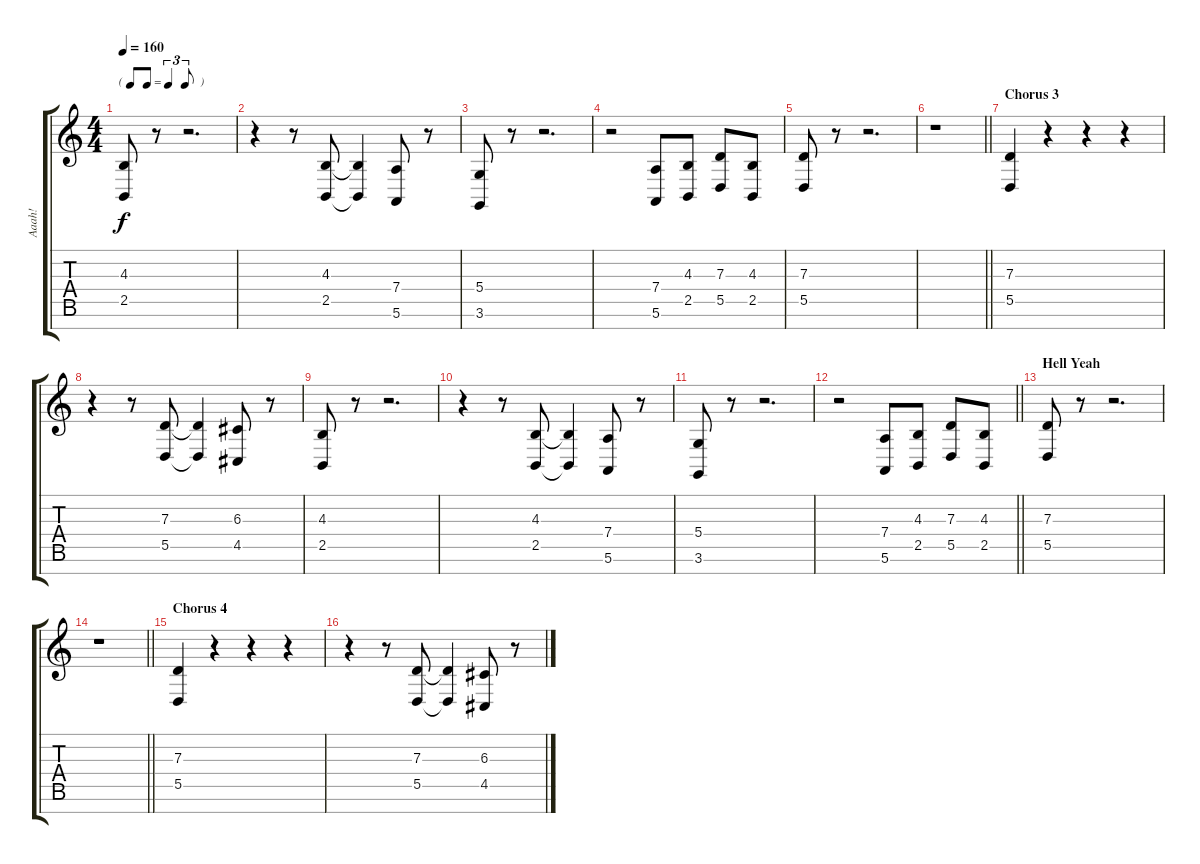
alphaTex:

\track ("Aaah!" "Aaah!") {instrument choiraahs}
\staff {score tabs}
\tuning (E4 B3 G3 D3 A2 E2 B1) {hide}
\ts (4 4)
\tf triplet8th
\tempo 160
\clef g2
\ks c
(4.3 2.5).8{dy f} r.8 r.2{d} |
r.4 r.8 (4.3 2.5).8 (4.3{t} 2.5{t}).4 (7.4 5.6).8 r.8 |
(5.4 3.6).8 r.8 r.2{d} |
r.2 (7.4 5.6).8 (4.3 2.5).8 (7.3 5.5).8 (4.3 2.5).8 |
(7.3 5.5).8 r.8 r.2{d} |
\barLineRight lightlight
r.1 |
\section ("" "Chorus 3")
(7.3 5.5).4 r.4 r.4 r.4 |
r.4 r.8 (7.3 5.5).8 (7.3{t} 5.5{t}).4 (6.3 4.5).8 r.8 |
(4.3 2.5).8 r.8 r.2{d} |
r.4 r.8 (4.3 2.5).8 (4.3{t} 2.5{t}).4 (7.4 5.6).8 r.8 |
(5.4 3.6).8 r.8 r.2{d} |
\barLineRight lightlight
r.2 (7.4 5.6).8 (4.3 2.5).8 (7.3 5.5).8 (4.3 2.5).8 |
\section ("" "Hell Yeah")
(7.3 5.5).8 r.8 r.2{d} |
\barLineRight lightlight
r.1 |
\section ("" "Chorus 4")
(7.3 5.5).4 r.4 r.4 r.4 |
r.4 r.8 (7.3 5.5).8 (7.3{t} 5.5{t}).4 (6.3 4.5).8 r.8
